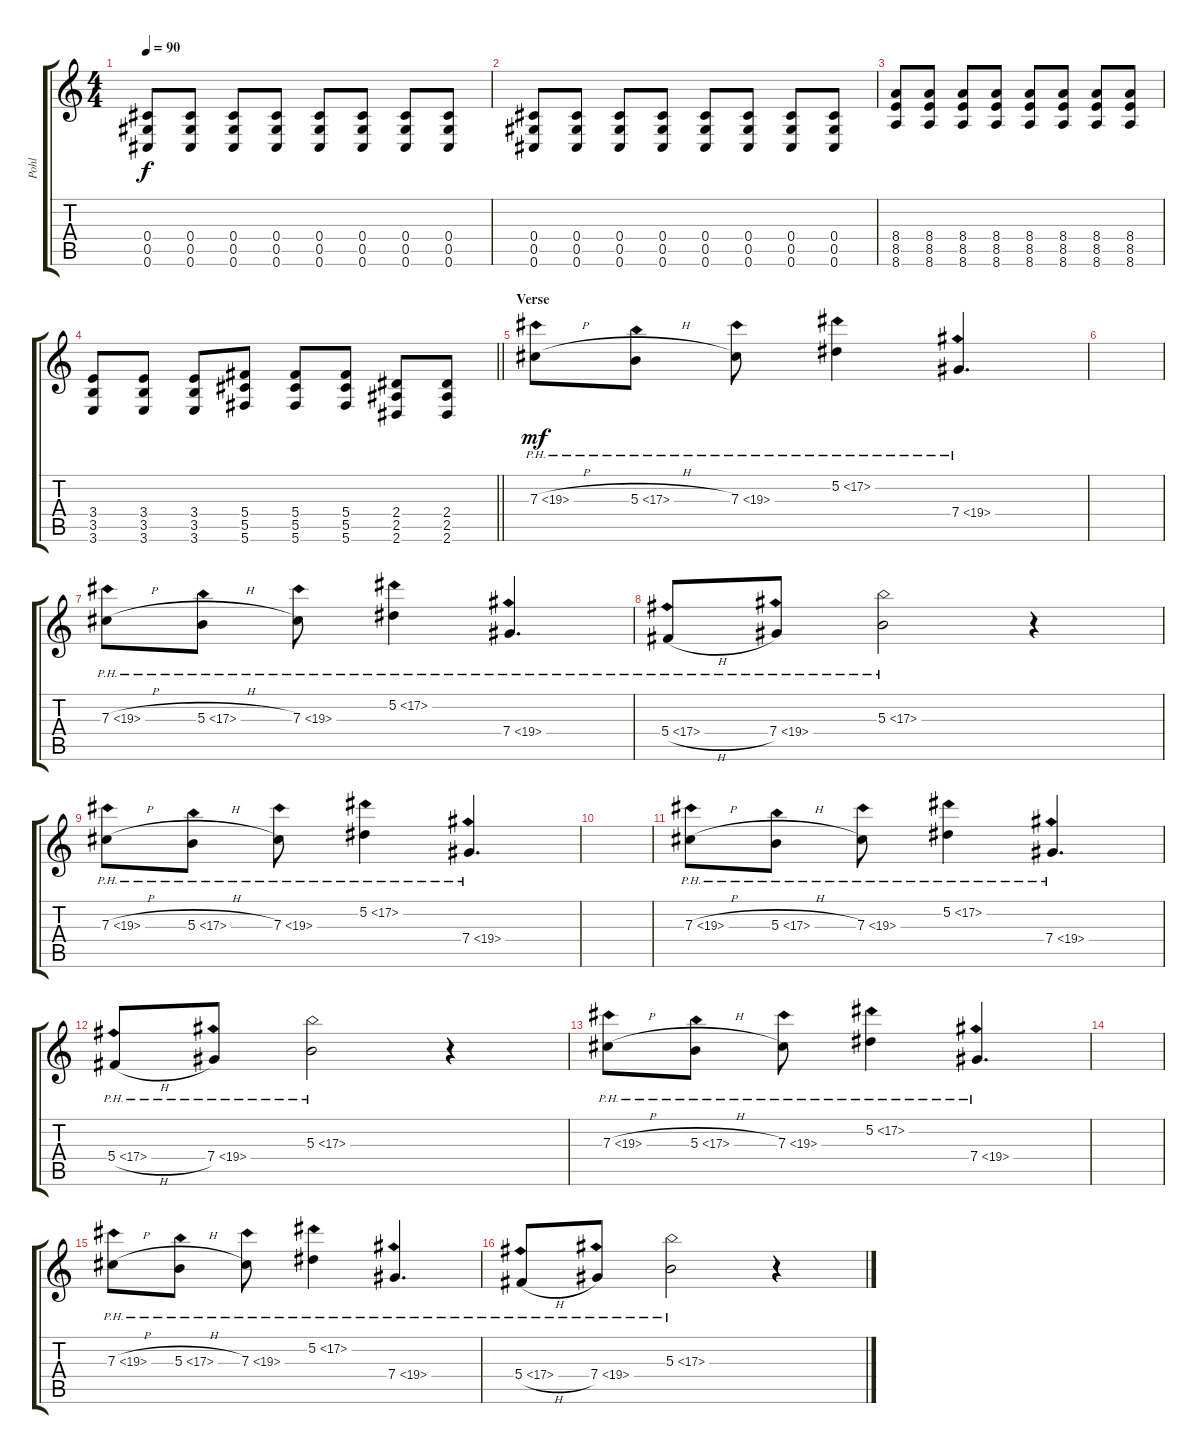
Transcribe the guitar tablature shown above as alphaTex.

\track ("Pohl" "Pohl") {instrument distortionguitar}
\staff {score tabs}
\tuning (Eb4 Bb3 Gb3 Db3 Ab2 Db2) {hide}
\ts (4 4)
\tempo 90
\clef g2
\ks c
(0.4 0.5 0.6).8{dy f} (0.4 0.5 0.6).8 (0.4 0.5 0.6).8 (0.4 0.5 0.6).8 (0.4 0.5 0.6).8 (0.4 0.5 0.6).8 (0.4 0.5 0.6).8 (0.4 0.5 0.6).8 |
(0.4 0.5 0.6).8 (0.4 0.5 0.6).8 (0.4 0.5 0.6).8 (0.4 0.5 0.6).8 (0.4 0.5 0.6).8 (0.4 0.5 0.6).8 (0.4 0.5 0.6).8 (0.4 0.5 0.6).8 |
(8.4 8.5 8.6).8 (8.4 8.5 8.6).8 (8.4 8.5 8.6).8 (8.4 8.5 8.6).8 (8.4 8.5 8.6).8 (8.4 8.5 8.6).8 (8.4 8.5 8.6).8 (8.4 8.5 8.6).8 |
\barLineRight lightlight
(3.4 3.5 3.6).8 (3.4 3.5 3.6).8 (3.4 3.5 3.6).8 (5.4 5.5 5.6).8 (5.4 5.5 5.6).8 (5.4 5.5 5.6).8 (2.4 2.5 2.6).8 (2.4 2.5 2.6).8 |
\section ("" "Verse")
7.3{ph 12 h}.8{dy mf} 5.3{ph 12 h}.8 7.3{ph 12}.8 5.2{ph 12}.4 7.4{ph 12}.4{d} |
|
7.3{ph 12 h}.8 5.3{ph 12 h}.8 7.3{ph 12}.8 5.2{ph 12}.4 7.4{ph 12}.4{d} |
5.4{ph 12 h}.8 7.4{ph 12}.8 5.3{ph 12}.2 r.4 |
7.3{ph 12 h}.8 5.3{ph 12 h}.8 7.3{ph 12}.8 5.2{ph 12}.4 7.4{ph 12}.4{d} |
|
7.3{ph 12 h}.8 5.3{ph 12 h}.8 7.3{ph 12}.8 5.2{ph 12}.4 7.4{ph 12}.4{d} |
5.4{ph 12 h}.8 7.4{ph 12}.8 5.3{ph 12}.2 r.4 |
7.3{ph 12 h}.8 5.3{ph 12 h}.8 7.3{ph 12}.8 5.2{ph 12}.4 7.4{ph 12}.4{d} |
|
7.3{ph 12 h}.8 5.3{ph 12 h}.8 7.3{ph 12}.8 5.2{ph 12}.4 7.4{ph 12}.4{d} |
5.4{ph 12 h}.8 7.4{ph 12}.8 5.3{ph 12}.2 r.4
